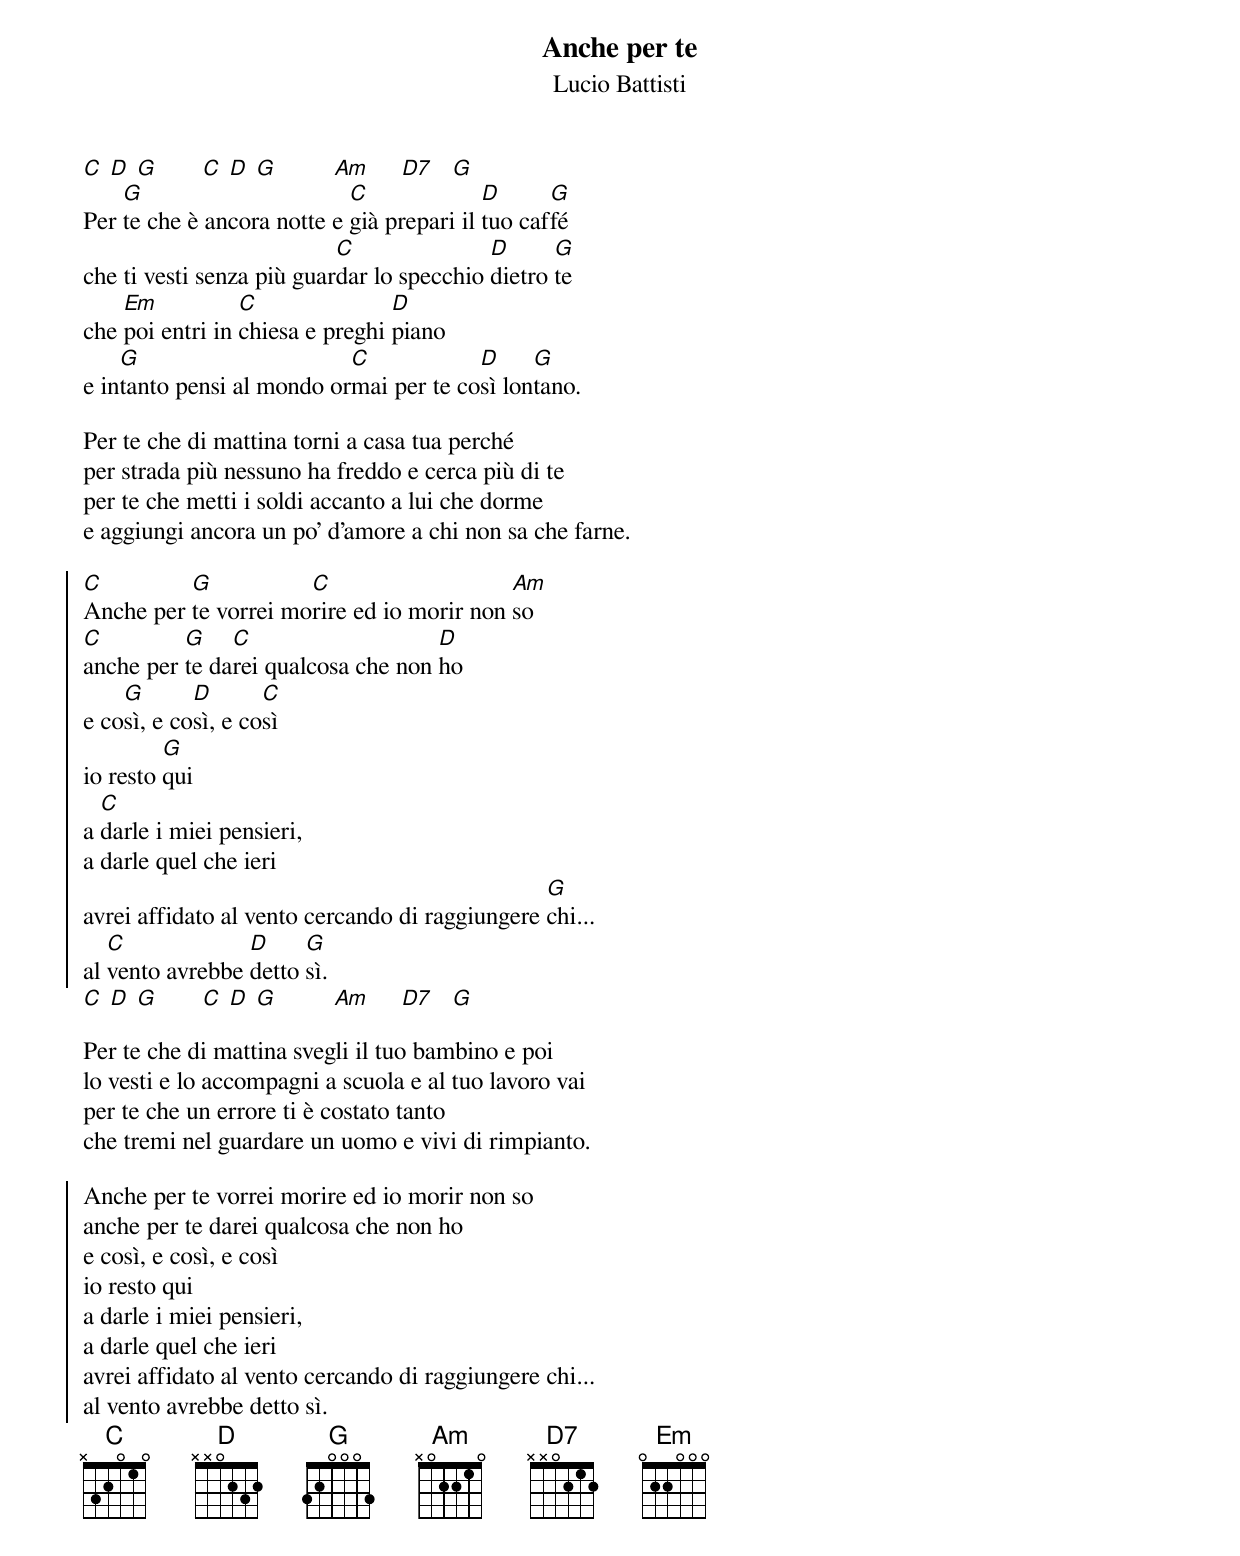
{title: Anche per te}
{subtitle: Lucio Battisti}
[C] [D] [G]       [C] [D] [G]         [Am]     [D7]   [G]
Per [G]te che è ancora notte e [C]già prepari il [D]tuo caf[G]fé
che ti vesti senza più guar[C]dar lo specchio [D]dietro [G]te
che [Em]poi entri in [C]chiesa e preghi [D]piano
e in[G]tanto pensi al mondo or[C]mai per te co[D]sì lon[G]tano.

Per te che di mattina torni a casa tua perché
per strada più nessuno ha freddo e cerca più di te
per te che metti i soldi accanto a lui che dorme
e aggiungi ancora un po' d'amore a chi non sa che farne.

{soc}
[C]Anche per [G]te vorrei mo[C]rire ed io morir non [Am]so
[C]anche per [G]te da[C]rei qualcosa che non [D]ho
e co[G]sì, e co[D]sì, e co[C]sì
io resto [G]qui
a [C]darle i miei pensieri,
a darle quel che ieri
avrei affidato al vento cercando di raggiungere [G]chi...
al [C]vento avrebbe [D]detto [G]sì.
{eoc}
[C] [D] [G]       [C] [D] [G]         [Am]     [D7]   [G]

Per te che di mattina svegli il tuo bambino e poi
lo vesti e lo accompagni a scuola e al tuo lavoro vai
per te che un errore ti è costato tanto
che tremi nel guardare un uomo e vivi di rimpianto.

{soc}
Anche per te vorrei morire ed io morir non so
anche per te darei qualcosa che non ho
e così, e così, e così
io resto qui
a darle i miei pensieri,
a darle quel che ieri
avrei affidato al vento cercando di raggiungere chi...
al vento avrebbe detto sì.
{eoc}
